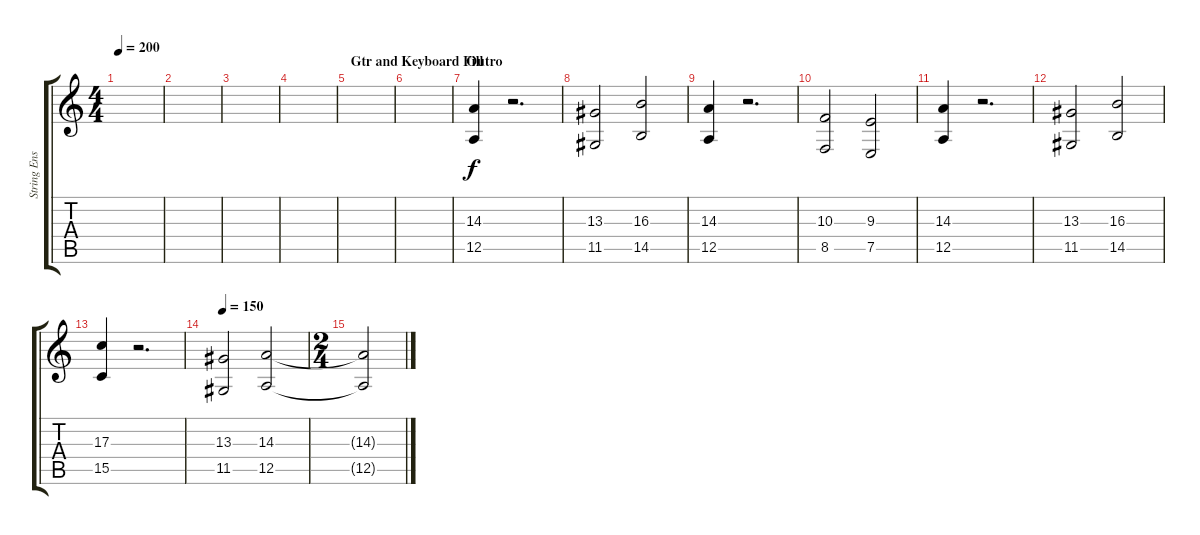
\track ("String Ensemble 2" "String Ens") {instrument stringensemble1}
\staff {score tabs}
\tuning (E4 B3 G3 D3 A2 E2) {hide}
\ts (4 4)
\tempo 200
\clef g2
\ks c
|
|
|
|
\section ("" "Gtr and Keyboard Fill")
|
|
\section ("" "Outro")
(14.3 12.5).4 r.2{d} |
(13.3 11.5).2 (16.3 14.5).2 |
(14.3 12.5).4 r.2{d} |
(10.3 8.5).2 (9.3 7.5).2 |
(14.3 12.5).4 r.2{d} |
(13.3 11.5).2 (16.3 14.5).2 |
(17.3 15.5).4 r.2{d} |
\tempo 150
(13.3 11.5).2 (14.3 12.5).2 |
\ts (2 4)
(14.3{t} 12.5{t}).2
